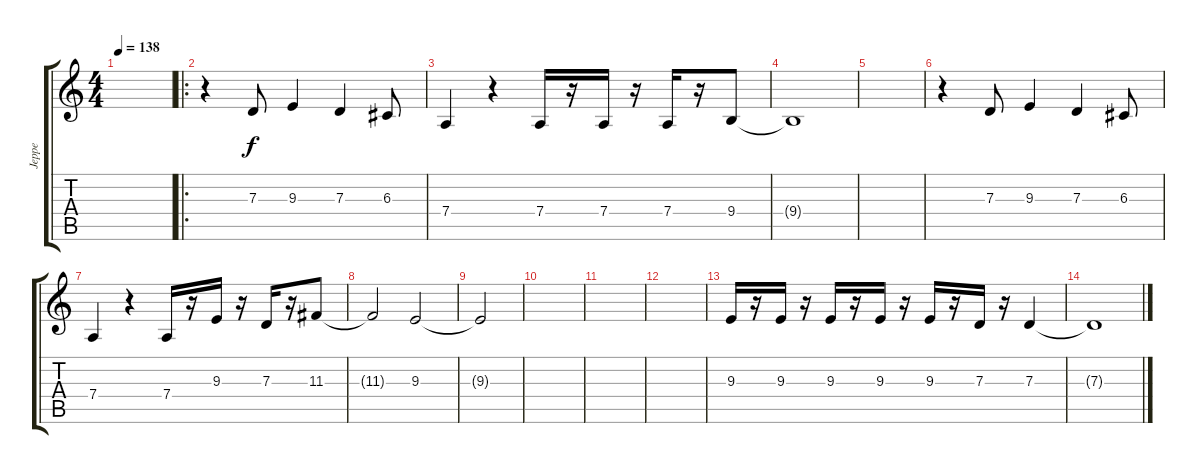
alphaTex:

\track ("Jeppe" "Jeppe") {instrument trumpet}
\staff {score tabs}
\tuning (E4 B3 G3 D3 A2 E2) {hide}
\ts (4 4)
\tempo 138
\clef g2
\ks c
|
\ro
r.4 7.3.8 9.3.4 7.3.4 6.3.8 |
7.4.4 r.4 7.4.16 r.16 7.4.16 r.16 7.4.16 r.16 9.4.8 |
9.4{t}.1 |
|
r.4 7.3.8 9.3.4 7.3.4 6.3.8 |
7.4.4 r.4 7.4.16 r.16 9.3.16 r.16 7.3.16 r.16 11.3.8 |
11.3{t}.2 9.3.2 |
9.3{t}.2 |
|
|
|
9.3.16 r.16 9.3.16 r.16 9.3.16 r.16 9.3.16 r.16 9.3.16 r.16 7.3.16 r.16 7.3.4 |
7.3{t}.1
